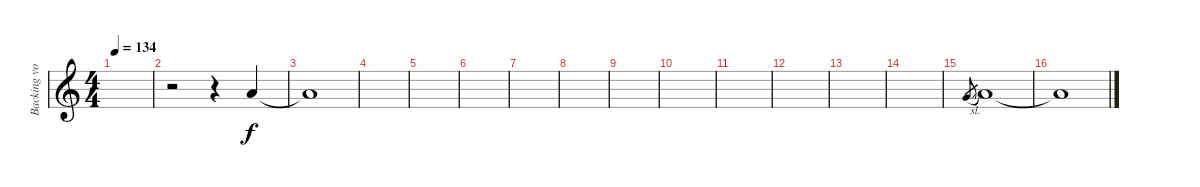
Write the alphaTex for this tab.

\track ("Backing vocals" "Backing vo") {instrument bassoon}
\staff {score}
\tuning (E4 B3 G3 D3 A2 E2) {hide}
\ts (4 4)
\tempo 134
\clef g2
\ks c
|
r.2 r.4 5.1.4 |
5.1{t}.1 |
|
|
|
|
|
|
|
|
|
|
|
3.1{sl}.8{gr} 5.1.1 |
5.1{t}.1
